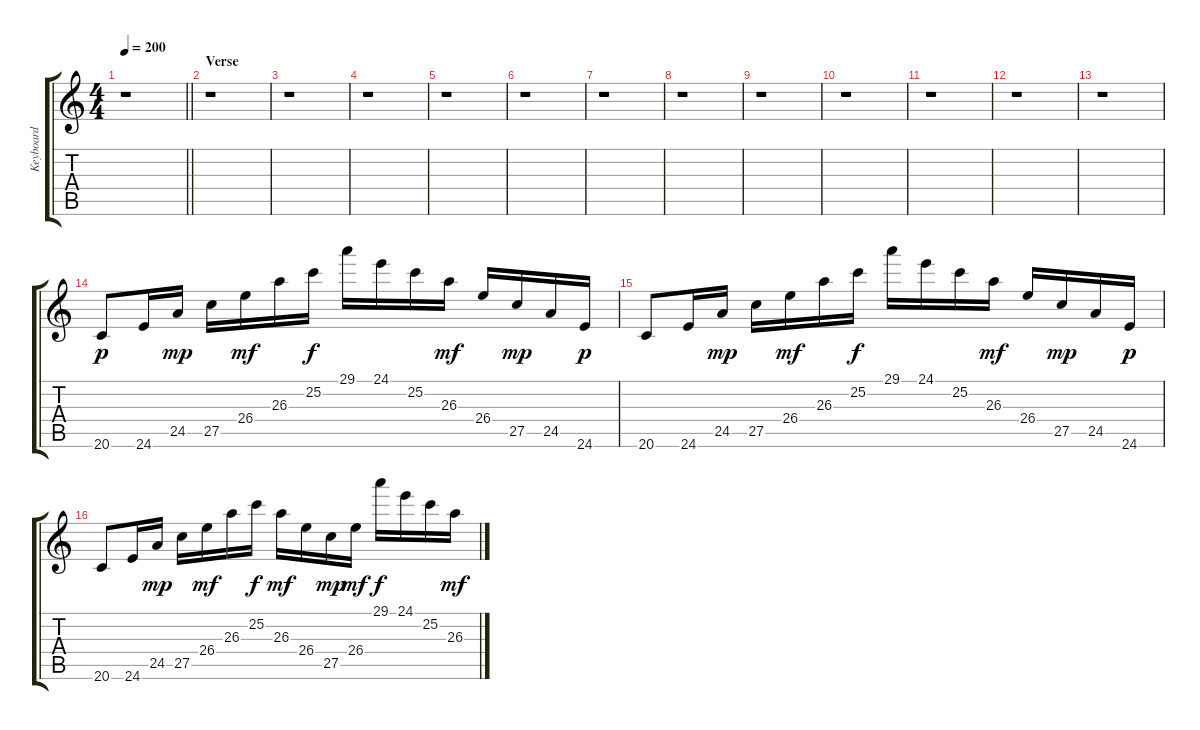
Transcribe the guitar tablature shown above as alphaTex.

\track ("Keyboard" "Keyboard") {instrument pad3polysynth}
\staff {score tabs}
\tuning (E4 B3 G3 D3 A2 E2) {hide}
\ts (4 4)
\tempo 200
\clef g2
\barLineRight lightlight
\ks c
r.1{dy f} |
\section ("" "Verse")
r.1 |
r.1 |
r.1 |
r.1 |
r.1 |
r.1 |
r.1 |
r.1 |
r.1 |
r.1 |
r.1 |
r.1 |
20.6.8{dy p volume 10 instrument acousticguitarnylon} 24.6.16 24.5.16{dy mp} 27.5.16 26.4.16{dy mf} 26.3.16 25.2.16{dy f} 29.1.16 24.1.16 25.2.16 26.3.16{dy mf} 26.4.16 27.5.16{dy mp} 24.5.16 24.6.16{dy p} |
20.6.8 24.6.16 24.5.16{dy mp} 27.5.16 26.4.16{dy mf} 26.3.16 25.2.16{dy f} 29.1.16 24.1.16 25.2.16 26.3.16{dy mf} 26.4.16 27.5.16{dy mp} 24.5.16 24.6.16{dy p} |
20.6.8 24.6.16 24.5.16{dy mp} 27.5.16 26.4.16{dy mf} 26.3.16 25.2.16{dy f} 26.3.16{dy mf} 26.4.16 27.5.16{dy mp} 26.4.16{dy mf} 29.1.16{dy f} 24.1.16 25.2.16 26.3.16{dy mf}
